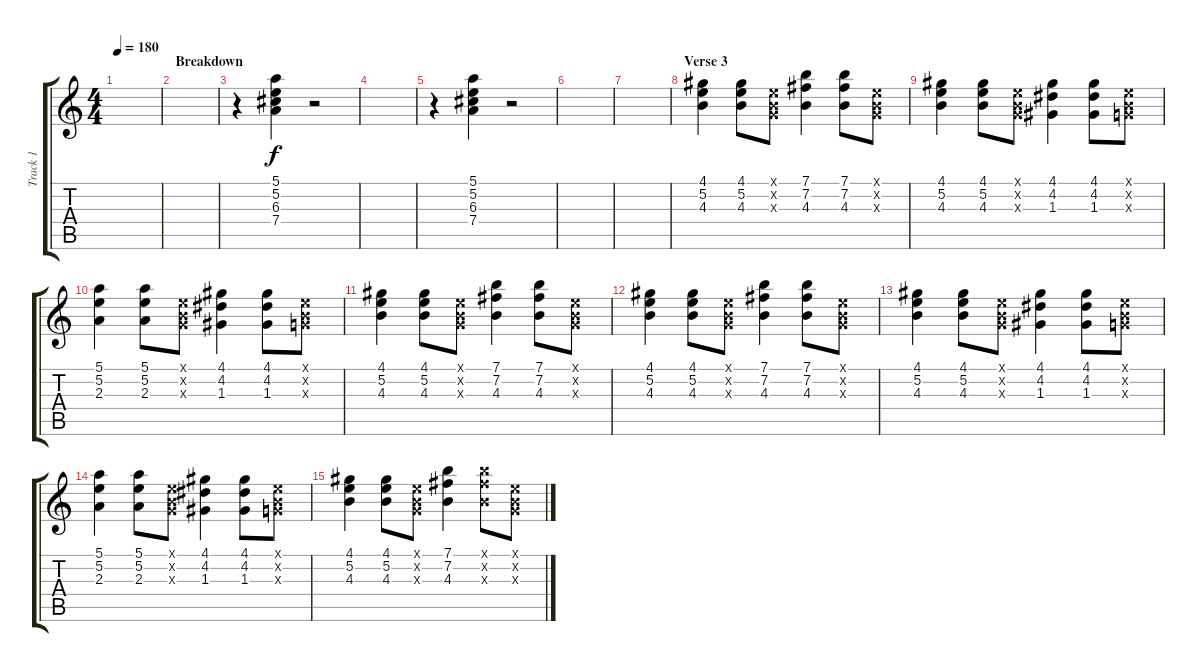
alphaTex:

\track ("Track 1" "Track 1") {instrument electricguitarclean}
\staff {score tabs}
\tuning (E4 B3 G3 D3 A2 E2) {hide}
\ts (4 4)
\tempo 180
\clef g2
\ks c
|
\section ("" "Breakdown")
|
r.4 (5.1 5.2 6.3 7.4).4 r.2 |
|
r.4 (5.1 5.2 6.3 7.4).4 r.2 |
|
|
\section ("" "Verse 3")
(4.1 5.2 4.3).4 (4.1 5.2 4.3).8 (0.1{x} 0.2{x} 0.3{x}).8 (7.1 7.2 4.3).4 (7.1 7.2 4.3).8 (0.1{x} 0.2{x} 0.3{x}).8 |
(4.1 5.2 4.3).4 (4.1 5.2 4.3).8 (0.1{x} 0.2{x} 0.3{x}).8 (4.1 4.2 1.3).4 (4.1 4.2 1.3).8 (0.1{x} 0.2{x} 0.3{x}).8 |
(5.1 5.2 2.3).4 (5.1 5.2 2.3).8 (0.1{x} 0.2{x} 0.3{x}).8 (4.1 4.2 1.3).4 (4.1 4.2 1.3).8 (0.1{x} 0.2{x} 0.3{x}).8 |
(4.1 5.2 4.3).4 (4.1 5.2 4.3).8 (0.1{x} 0.2{x} 0.3{x}).8 (7.1 7.2 4.3).4 (7.1 7.2 4.3).8 (0.1{x} 0.2{x} 0.3{x}).8 |
(4.1 5.2 4.3).4 (4.1 5.2 4.3).8 (0.1{x} 0.2{x} 0.3{x}).8 (7.1 7.2 4.3).4 (7.1 7.2 4.3).8 (0.1{x} 0.2{x} 0.3{x}).8 |
(4.1 5.2 4.3).4 (4.1 5.2 4.3).8 (0.1{x} 0.2{x} 0.3{x}).8 (4.1 4.2 1.3).4 (4.1 4.2 1.3).8 (0.1{x} 0.2{x} 0.3{x}).8 |
(5.1 5.2 2.3).4 (5.1 5.2 2.3).8 (0.1{x} 0.2{x} 0.3{x}).8 (4.1 4.2 1.3).4 (4.1 4.2 1.3).8 (0.1{x} 0.2{x} 0.3{x}).8 |
(4.1 5.2 4.3).4 (4.1 5.2 4.3).8 (0.1{x} 0.2{x} 0.3{x}).8 (7.1 7.2 4.3).4 (7.1{x} 7.2{x} 4.3{x}).8 (0.1{x} 0.2{x} 0.3{x}).8
